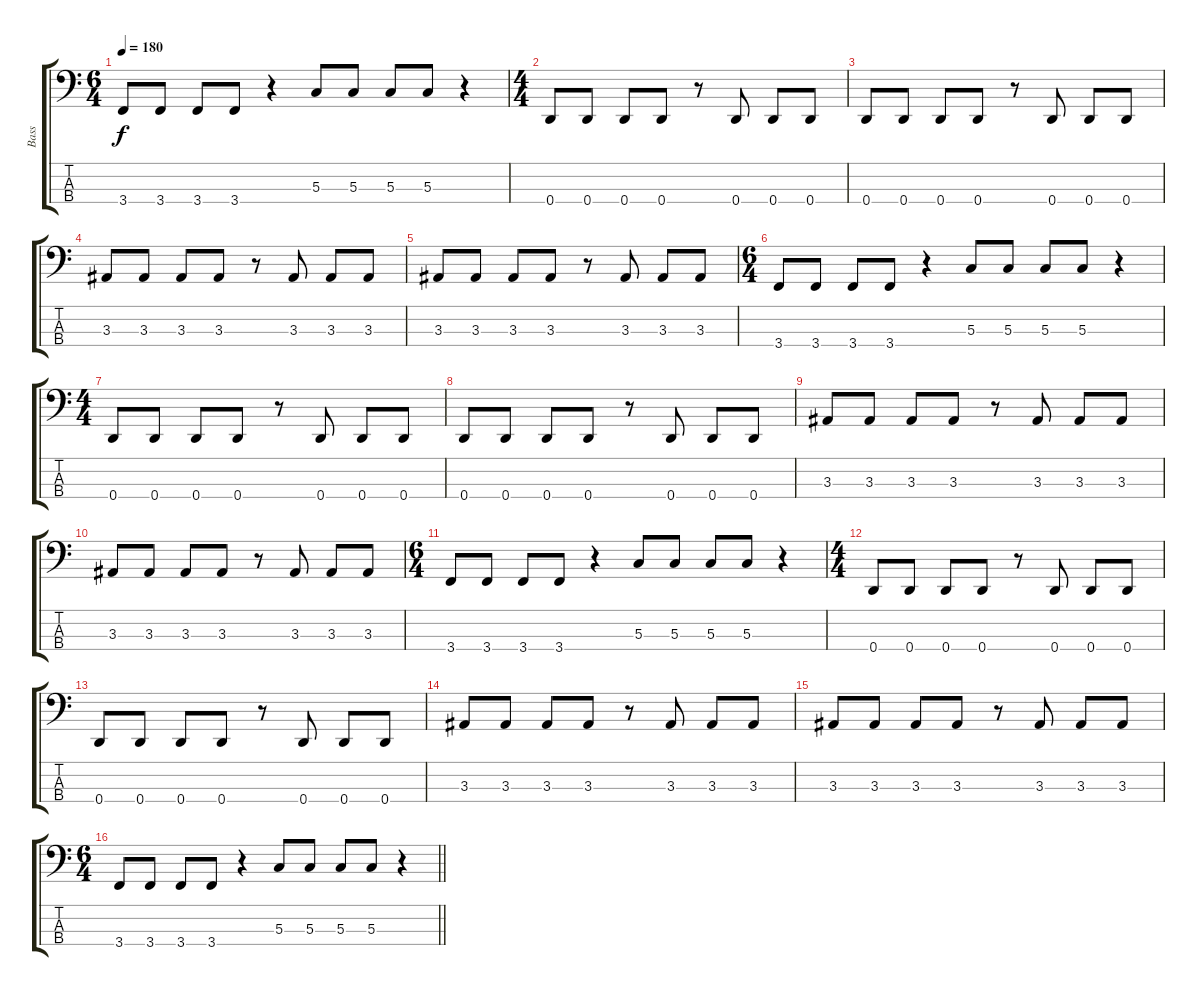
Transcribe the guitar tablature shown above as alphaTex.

\track ("Bass" "Bass") {instrument electricbasspick}
\staff {score tabs}
\tuning (F2 C2 G1 D1) {hide}
\ts (6 4)
\tempo 180
\clef f4
\ks c
3.4.8{dy f} 3.4.8 3.4.8 3.4.8 r.4 5.3.8 5.3.8 5.3.8 5.3.8 r.4 |
\ts (4 4)
0.4.8 0.4.8 0.4.8 0.4.8 r.8 0.4.8 0.4.8 0.4.8 |
0.4.8 0.4.8 0.4.8 0.4.8 r.8 0.4.8 0.4.8 0.4.8 |
3.3.8 3.3.8 3.3.8 3.3.8 r.8 3.3.8 3.3.8 3.3.8 |
3.3.8 3.3.8 3.3.8 3.3.8 r.8 3.3.8 3.3.8 3.3.8 |
\ts (6 4)
3.4.8 3.4.8 3.4.8 3.4.8 r.4 5.3.8 5.3.8 5.3.8 5.3.8 r.4 |
\ts (4 4)
0.4.8 0.4.8 0.4.8 0.4.8 r.8 0.4.8 0.4.8 0.4.8 |
0.4.8 0.4.8 0.4.8 0.4.8 r.8 0.4.8 0.4.8 0.4.8 |
3.3.8 3.3.8 3.3.8 3.3.8 r.8 3.3.8 3.3.8 3.3.8 |
3.3.8 3.3.8 3.3.8 3.3.8 r.8 3.3.8 3.3.8 3.3.8 |
\ts (6 4)
3.4.8 3.4.8 3.4.8 3.4.8 r.4 5.3.8 5.3.8 5.3.8 5.3.8 r.4 |
\ts (4 4)
0.4.8 0.4.8 0.4.8 0.4.8 r.8 0.4.8 0.4.8 0.4.8 |
0.4.8 0.4.8 0.4.8 0.4.8 r.8 0.4.8 0.4.8 0.4.8 |
3.3.8 3.3.8 3.3.8 3.3.8 r.8 3.3.8 3.3.8 3.3.8 |
3.3.8 3.3.8 3.3.8 3.3.8 r.8 3.3.8 3.3.8 3.3.8 |
\ts (6 4)
\barLineRight lightlight
3.4.8 3.4.8 3.4.8 3.4.8 r.4 5.3.8 5.3.8 5.3.8 5.3.8 r.4
